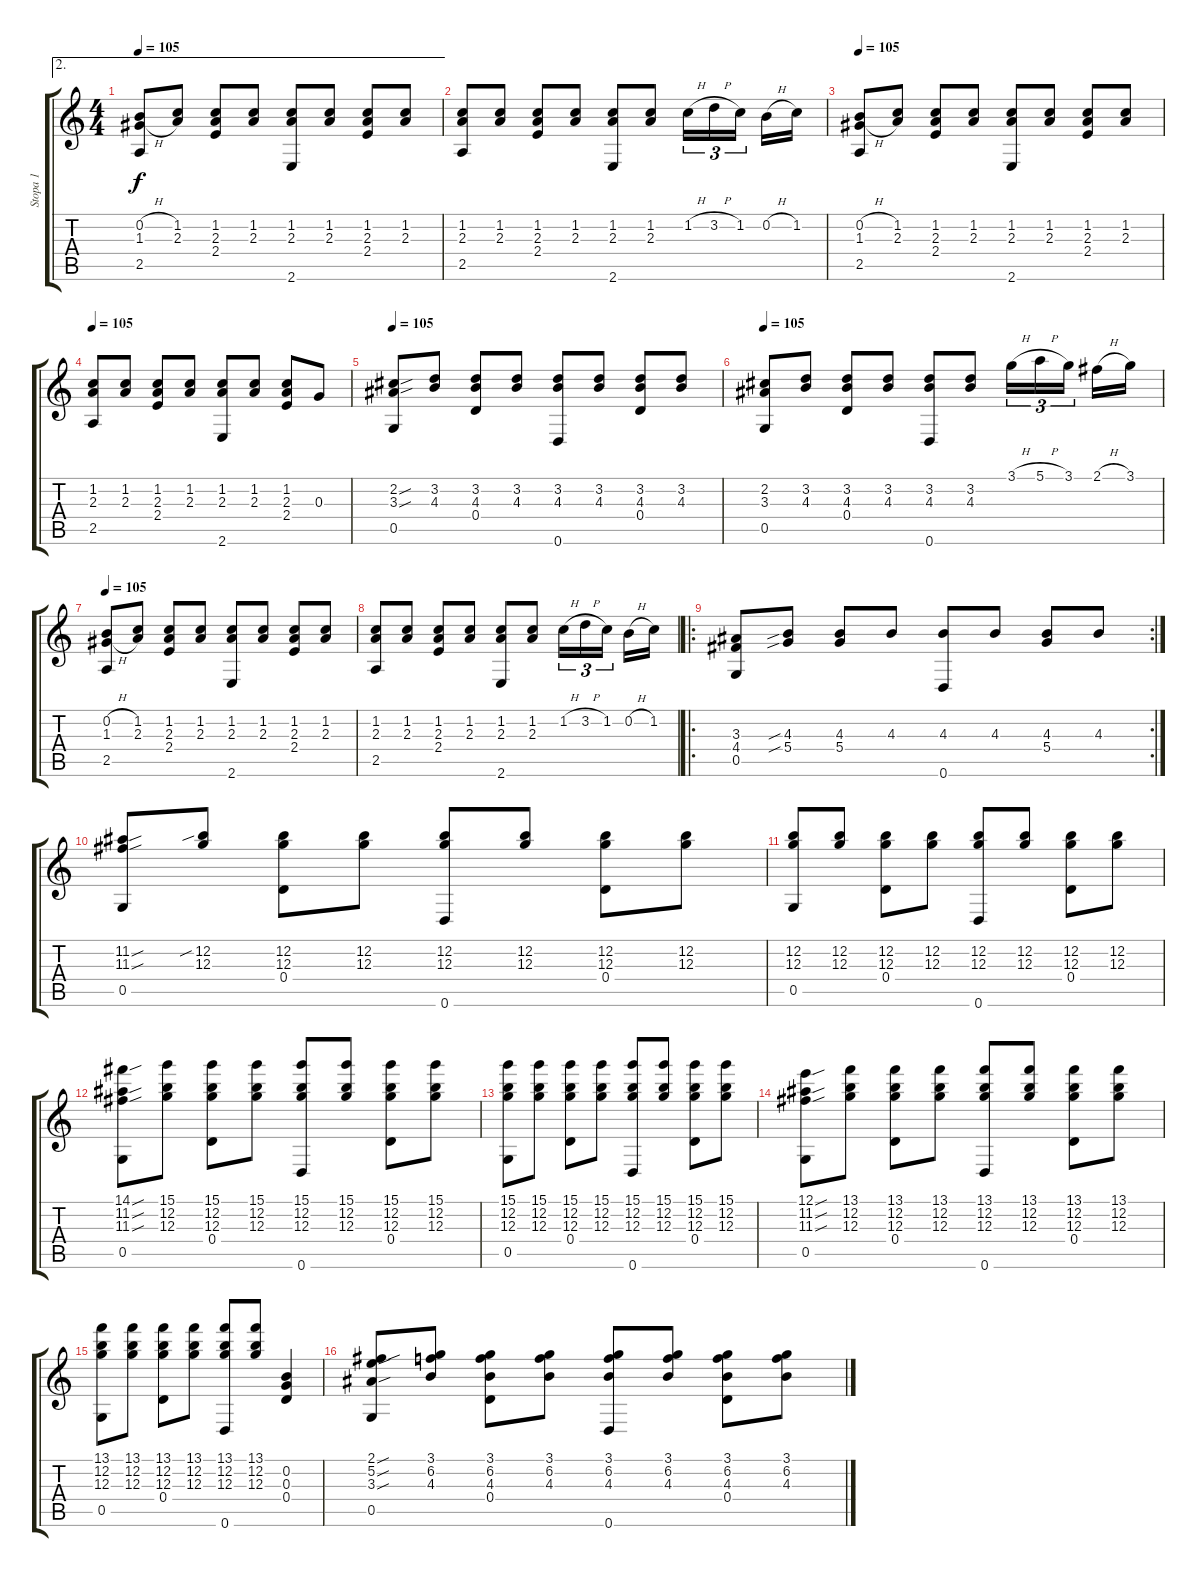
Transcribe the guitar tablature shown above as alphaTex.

\track ("Stopa 1" "Stopa 1") {instrument acousticguitarnylon}
\staff {score tabs}
\tuning (E4 B3 G3 D3 G2 D2) {hide}
\ae 2
\ts (4 4)
\tempo 105
\clef g2
\ks c
(0.2{h} 1.3{h} 2.5).8{dy f} (1.2 2.3).8 (1.2 2.3 2.4).8 (1.2 2.3).8 (1.2 2.3 2.6).8 (1.2 2.3).8 (1.2 2.3 2.4).8 (1.2 2.3).8 |
(1.2 2.3 2.5).8 (1.2 2.3).8 (1.2 2.3 2.4).8 (1.2 2.3).8 (1.2 2.3 2.6).8 (1.2 2.3).8 1.2{h}.16{tu (3 2)} 3.2{h}.16{tu (3 2)} 1.2.16{tu (3 2)} 0.2{h}.16 1.2.16 |
\tempo 105
(0.2{h} 1.3{h} 2.5).8 (1.2 2.3).8 (1.2 2.3 2.4).8 (1.2 2.3).8 (1.2 2.3 2.6).8 (1.2 2.3).8 (1.2 2.3 2.4).8 (1.2 2.3).8 |
\tempo 105
(1.2 2.3 2.5).8 (1.2 2.3).8 (1.2 2.3 2.4).8 (1.2 2.3).8 (1.2 2.3 2.6).8 (1.2 2.3).8 (1.2 2.3 2.4).8 0.3.8 |
\tempo 105
(2.2{sou} 3.3{sou} 0.5).8 (3.2 4.3).8 (3.2 4.3 0.4).8 (3.2 4.3).8 (3.2 4.3 0.6).8 (3.2 4.3).8 (3.2 4.3 0.4).8 (3.2 4.3).8 |
\tempo 105
(2.2 3.3 0.5).8 (3.2 4.3).8 (3.2 4.3 0.4).8 (3.2 4.3).8 (3.2 4.3 0.6).8 (3.2 4.3).8 3.1{h}.16{tu (3 2)} 5.1{h}.16{tu (3 2)} 3.1.16{tu (3 2)} 2.1{h}.16 3.1.16 |
\tempo 105
(0.2{h} 1.3{h} 2.5).8 (1.2 2.3).8 (1.2 2.3 2.4).8 (1.2 2.3).8 (1.2 2.3 2.6).8 (1.2 2.3).8 (1.2 2.3 2.4).8 (1.2 2.3).8 |
(1.2 2.3 2.5).8 (1.2 2.3).8 (1.2 2.3 2.4).8 (1.2 2.3).8 (1.2 2.3 2.6).8 (1.2 2.3).8 1.2{h}.16{tu (3 2)} 3.2{h}.16{tu (3 2)} 1.2.16{tu (3 2)} 0.2{h}.16 1.2.16 |
\ro
\rc 2
(3.3 4.4 0.5).8 (4.3{sib} 5.4{sib}).8 (4.3 5.4).8 4.3.8 (4.3 0.6).8 4.3.8 (4.3 5.4).8 4.3.8 |
(11.2{sou} 11.3{sou} 0.5).8 (12.2{sib} 12.3).8 (12.2 12.3 0.4).8 (12.2 12.3).8 (12.2 12.3 0.6).8 (12.2 12.3).8 (12.2 12.3 0.4).8 (12.2 12.3).8 |
(12.2 12.3 0.5).8 (12.2 12.3).8 (12.2 12.3 0.4).8 (12.2 12.3).8 (12.2 12.3 0.6).8 (12.2 12.3).8 (12.2 12.3 0.4).8 (12.2 12.3).8 |
(14.1{sou} 11.2{sou} 11.3{sou} 0.5).8 (15.1 12.2 12.3).8 (15.1 12.2 12.3 0.4).8 (15.1 12.2 12.3).8 (15.1 12.2 12.3 0.6).8 (15.1 12.2 12.3).8 (15.1 12.2 12.3 0.4).8 (15.1 12.2 12.3).8 |
(15.1 12.2 12.3 0.5).8 (15.1 12.2 12.3).8 (15.1 12.2 12.3 0.4).8 (15.1 12.2 12.3).8 (15.1 12.2 12.3 0.6).8 (15.1 12.2 12.3).8 (15.1 12.2 12.3 0.4).8 (15.1 12.2 12.3).8 |
(12.1{sou} 11.2{sou} 11.3{sou} 0.5).8 (13.1 12.2 12.3).8 (13.1 12.2 12.3 0.4).8 (13.1 12.2 12.3).8 (13.1 12.2 12.3 0.6).8 (13.1 12.2 12.3).8 (13.1 12.2 12.3 0.4).8 (13.1 12.2 12.3).8 |
(13.1 12.2 12.3 0.5).8 (13.1 12.2 12.3).8 (13.1 12.2 12.3 0.4).8 (13.1 12.2 12.3).8 (13.1 12.2 12.3 0.6).8 (13.1 12.2 12.3).8 (0.2 0.3 0.4).4 |
(2.1{sou} 5.2{sou} 3.3{sou} 0.5).8 (3.1 6.2 4.3).8 (3.1 6.2 4.3 0.4).8 (3.1 6.2 4.3).8 (3.1 6.2 4.3 0.6).8 (3.1 6.2 4.3).8 (3.1 6.2 4.3 0.4).8 (3.1 6.2 4.3).8
